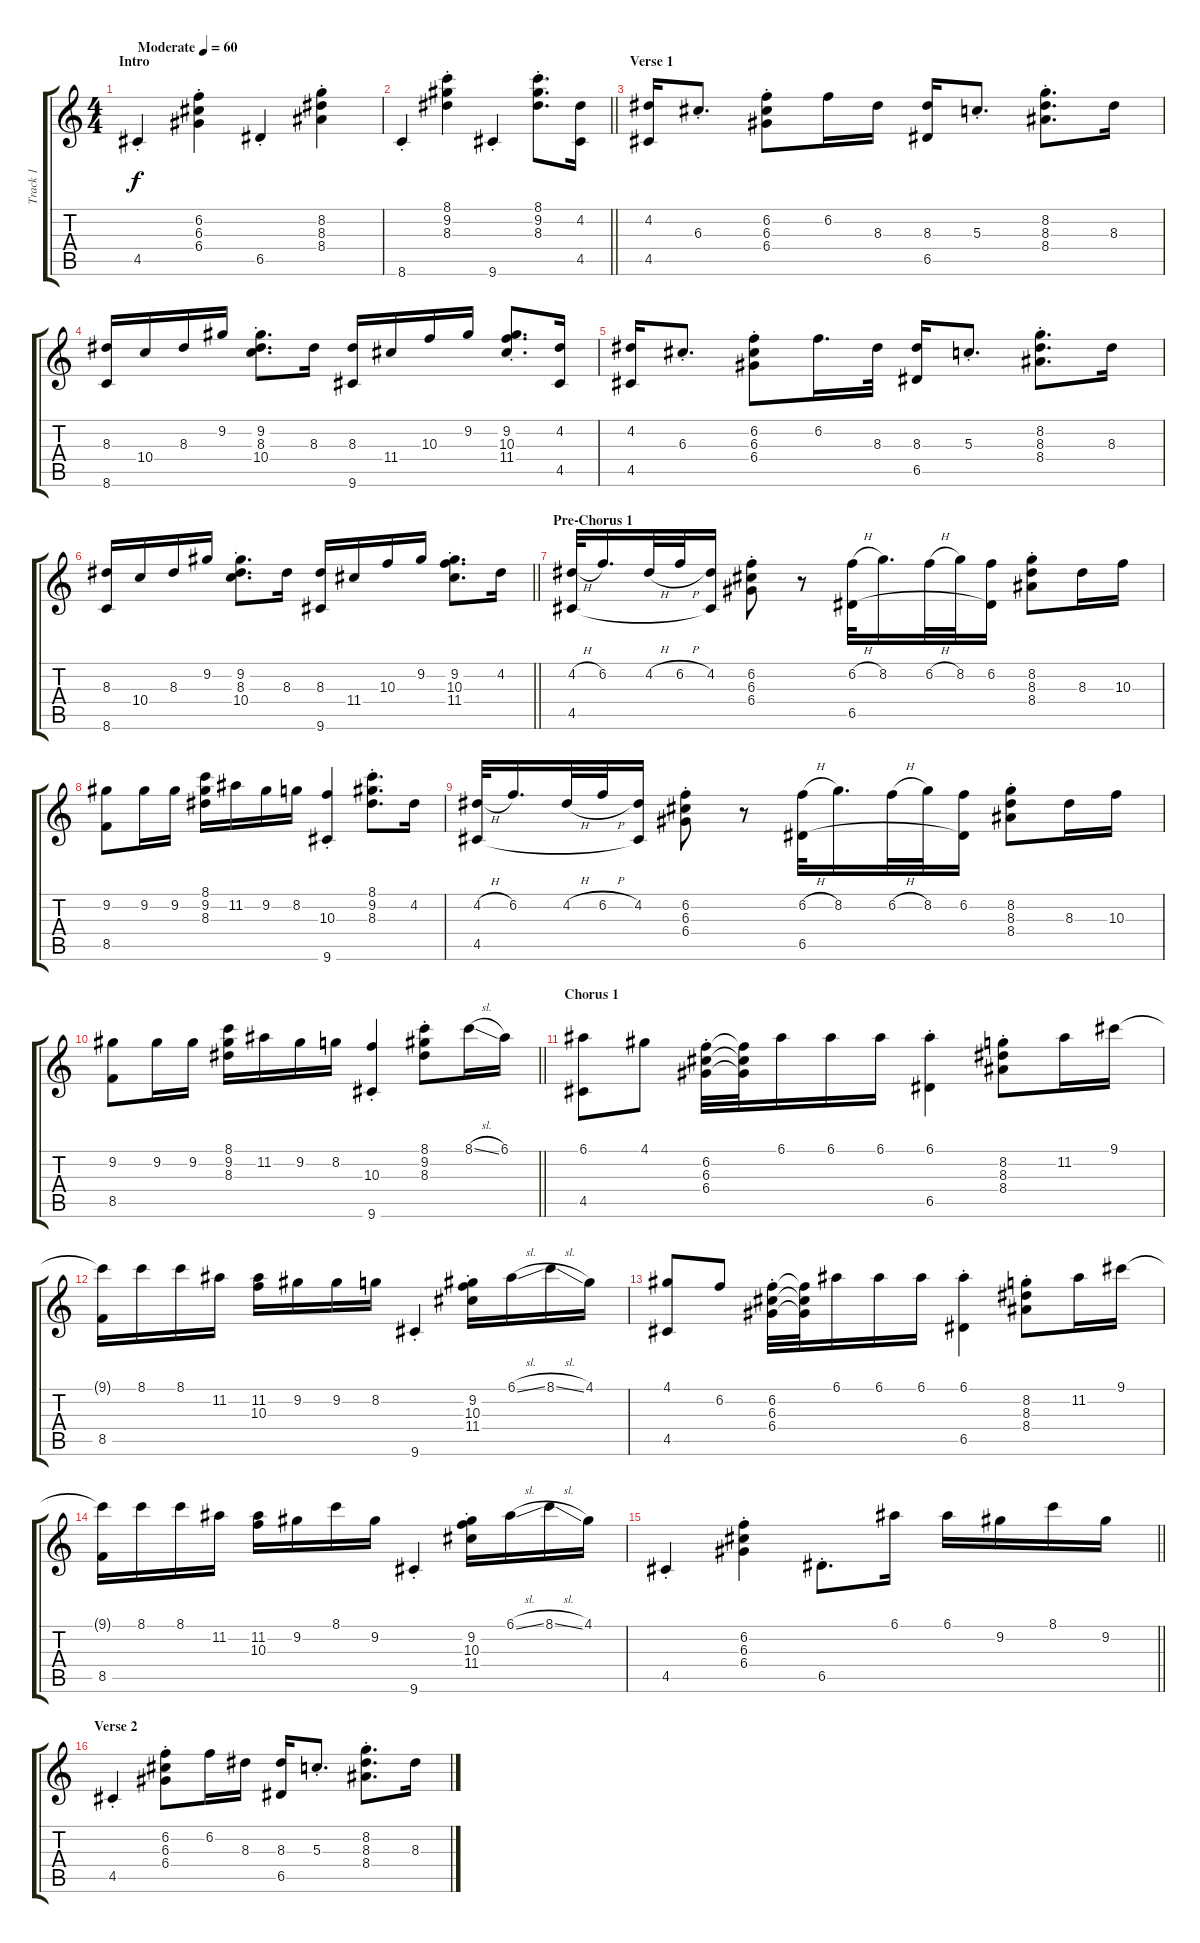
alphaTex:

\track ("Track 1" "Track 1") {instrument acousticguitarsteel}
\staff {score tabs}
\tuning (E4 B3 G3 D3 A2 E2) {hide}
\ts (4 4)
\section ("" "Intro")
\tempo (60 "Moderate")
\clef g2
\ks c
4.5{st}.4{dy f instrument acousticguitarsteel} (6.2{st} 6.3{st} 6.4{st}).4 6.5{st}.4 (8.2{st} 8.3{st} 8.4{st}).4 |
\barLineRight lightlight
8.6{st}.4 (8.1 9.2{st} 8.3{st}).4 9.6{st}.4 (8.1 9.2{st} 8.3{st}).8{d} (4.2 4.5).16 |
\section ("" "Verse 1")
(4.2 4.5).16 6.3{st}.8{d} (6.2{st} 6.3{st} 6.4{st}).8 6.2.16 8.3.16 (8.3 6.5).16 5.3{st}.8{d} (8.2{st} 8.3{st} 8.4{st}).8{d} 8.3.16 |
(8.3 8.6).16 10.4.16 8.3.16 9.2.16 (9.2{st} 8.3{st} 10.4{st}).8{d} 8.3.16 (8.3 9.6).16 11.4.16 10.3.16 9.2.16 (9.2{st} 10.3{st} 11.4).8{d} (4.2 4.5).16 |
(4.2 4.5).16 6.3{st}.8{d} (6.2{st} 6.3{st} 6.4{st}).8 6.2.16{d} 8.3.32 (8.3 6.5).16 5.3{st}.8{d} (8.2{st} 8.3{st} 8.4{st}).8{d} 8.3.16 |
\barLineRight lightlight
(8.3 8.6).16 10.4.16 8.3.16 9.2.16 (9.2{st} 8.3{st} 10.4{st}).8{d} 8.3.16 (8.3 9.6).16 11.4.16 10.3.16 9.2.16 (9.2{st} 10.3{st} 11.4).8{d} 4.2.16 |
\section ("" "Pre-Chorus 1")
(4.2{h} 4.5).32 6.2.16{d} 4.2{h}.32 6.2{h}.32 (4.2 4.5{t}).16 (6.2{st} 6.3{st} 6.4{st}).8 r.8 (6.2{h} 6.5).32 8.2.16{d} 6.2{h}.32 8.2.32 (6.2 6.5{t}).16 (8.2{st} 8.3{st} 8.4{st}).8 8.3.16 10.3.16 |
(9.2 8.5).8 9.2.16 9.2.16 (8.1 9.2 8.3).16 11.2.16 9.2.16 8.2.16 (10.3{st} 9.6{st}).4 (8.1{st} 9.2{st} 8.3{st}).8{d} 4.2.16 |
(4.2{h} 4.5).32 6.2.16{d} 4.2{h}.32 6.2{h}.32 (4.2 4.5{t}).16 (6.2{st} 6.3{st} 6.4{st}).8 r.8 (6.2{h} 6.5).32 8.2.16{d} 6.2{h}.32 8.2.32 (6.2 6.5{t}).16 (8.2{st} 8.3{st} 8.4{st}).8 8.3.16 10.3.16 |
\barLineRight lightlight
(9.2 8.5).8 9.2.16 9.2.16 (8.1 9.2 8.3).16 11.2.16 9.2.16 8.2.16 (10.3{st} 9.6{st}).4 (8.1{st} 9.2{st} 8.3{st}).8 8.1{sl}.16 6.1.16 |
\section ("" "Chorus 1")
(6.1 4.5).8 4.1.8 (6.2{st} 6.3{st} 6.4{st}).32 (6.2{t} 6.3{t} 6.4{t}).32 6.1.16 6.1.16 6.1.16 (6.1 6.5{st}).4 (8.2{st} 8.3{st} 8.4{st}).8 11.2.16 9.1.16 |
(9.1{t} 8.5).16 8.1.16 8.1.16 11.2.16 (11.2 10.3).16 9.2.16 9.2.16 8.2.16 9.6{st}.4 (9.2{st} 10.3{st} 11.4).16 6.1{sl}.16 8.1{sl}.16 4.1.16 |
(4.1 4.5).8 6.2.8 (6.2{st} 6.3{st} 6.4{st}).32 (6.2{t} 6.3{t} 6.4{t}).32 6.1.16 6.1.16 6.1.16 (6.1 6.5{st}).4 (8.2{st} 8.3{st} 8.4{st}).8 11.2.16 9.1.16 |
(9.1{t} 8.5).16 8.1.16 8.1.16 11.2.16 (11.2 10.3).16 9.2.16 8.1.16 9.2.16 9.6{st}.4 (9.2{st} 10.3{st} 11.4).16 6.1{sl}.16 8.1{sl}.16 4.1.16 |
\barLineRight lightlight
4.5{st}.4 (6.2{st} 6.3{st} 6.4{st}).4 6.5{st}.8{d} 6.1.16 6.1.16 9.2.16 8.1.16 9.2.16 |
\section ("" "Verse 2")
4.5{st}.4 (6.2{st} 6.3{st} 6.4{st}).8 6.2.16 8.3.16 (8.3 6.5).16 5.3{st}.8{d} (8.2{st} 8.3{st} 8.4{st}).8{d} 8.3.16
